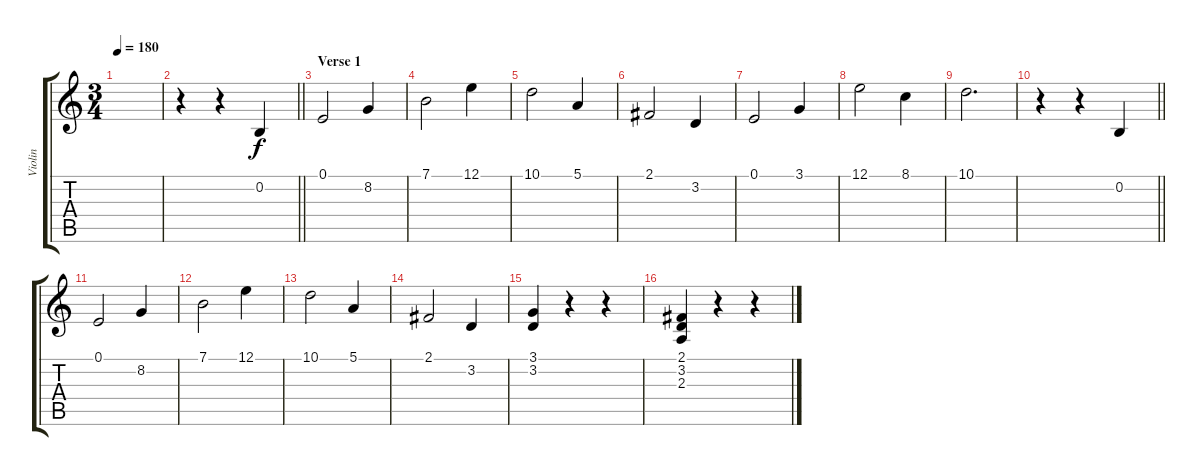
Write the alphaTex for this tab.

\track ("Violin" "Violin") {instrument violin}
\staff {score tabs}
\tuning (E4 B3 G3 D3 A2 E2) {hide}
\ts (3 4)
\tempo 180
\clef g2
\ks c
|
\barLineRight lightlight
r.4 r.4 0.2.4 |
\section ("" "Verse 1")
0.1.2 8.2.4 |
7.1.2 12.1.4 |
10.1.2 5.1.4 |
2.1.2 3.2.4 |
0.1.2 3.1.4 |
12.1.2 8.1.4 |
10.1.2{d} |
\barLineRight lightlight
r.4 r.4 0.2.4 |
0.1.2 8.2.4 |
7.1.2 12.1.4 |
10.1.2 5.1.4 |
2.1.2 3.2.4 |
(3.1 3.2).4 r.4 r.4 |
(2.1 3.2 2.3).4 r.4 r.4
